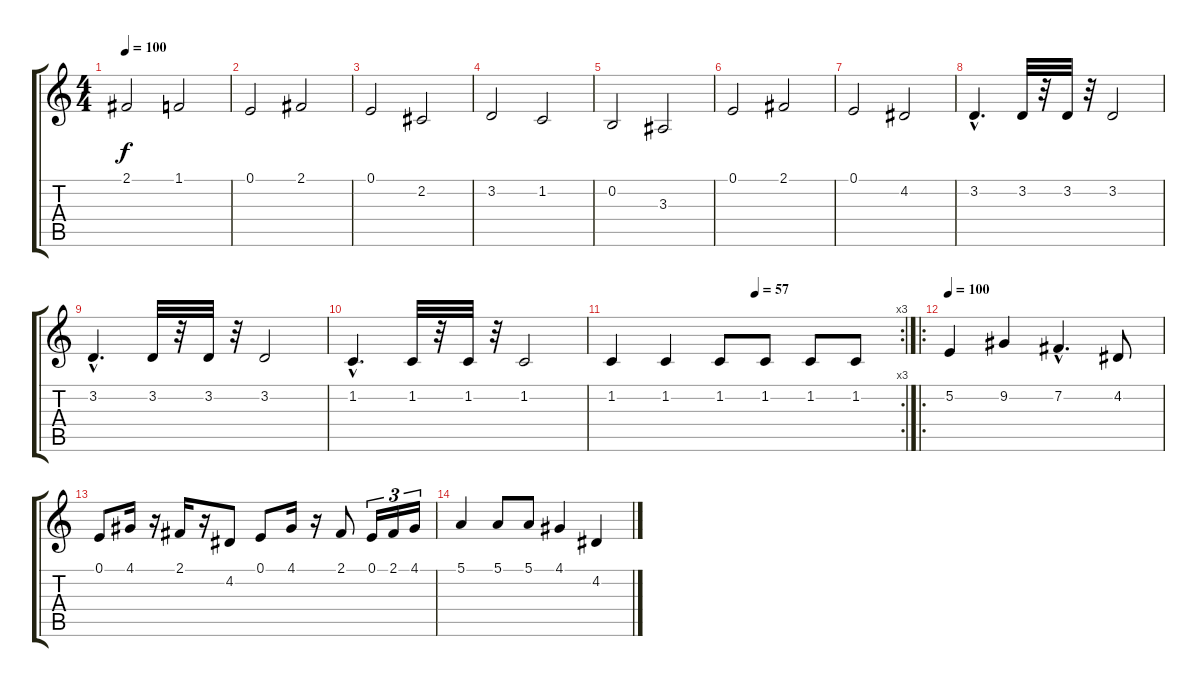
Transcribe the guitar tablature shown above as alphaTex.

\track "" {instrument stringensemble1}
\staff {score tabs}
\tuning (E4 B3 G3 D3 A2 E2) {hide}
\ts (4 4)
\tempo 100
\clef g2
\ks c
2.1.2{dy f} 1.1.2 |
0.1.2 2.1.2 |
0.1.2 2.2.2 |
3.2.2 1.2.2 |
0.2.2 3.3.2 |
0.1.2 2.1.2 |
0.1.2 4.2.2 |
3.2{hac}.4{d} 3.2.32 r.32 3.2.32 r.32 3.2.2 |
3.2{hac}.4{d} 3.2.32 r.32 3.2.32 r.32 3.2.2 |
1.2{hac}.4{d} 1.2.32 r.32 1.2.32 r.32 1.2.2 |
\rc 3
\tempo (57 0.5)
1.2.4 1.2.4 1.2.8 1.2.8 1.2.8 1.2.8 |
\ro
\tempo 100
5.2.4{volume 0} 9.2.4 7.2{hac}.4{d} 4.2.8 |
0.1.8 4.1.16 r.16 2.1.16 r.16 4.2.8 0.1.8 4.1.16 r.16 2.1.8 0.1.16{tu (3 2)} 2.1.16{tu (3 2)} 4.1.16{tu (3 2)} |
5.1.4 5.1.8 5.1.8 4.1.4 4.2.4
